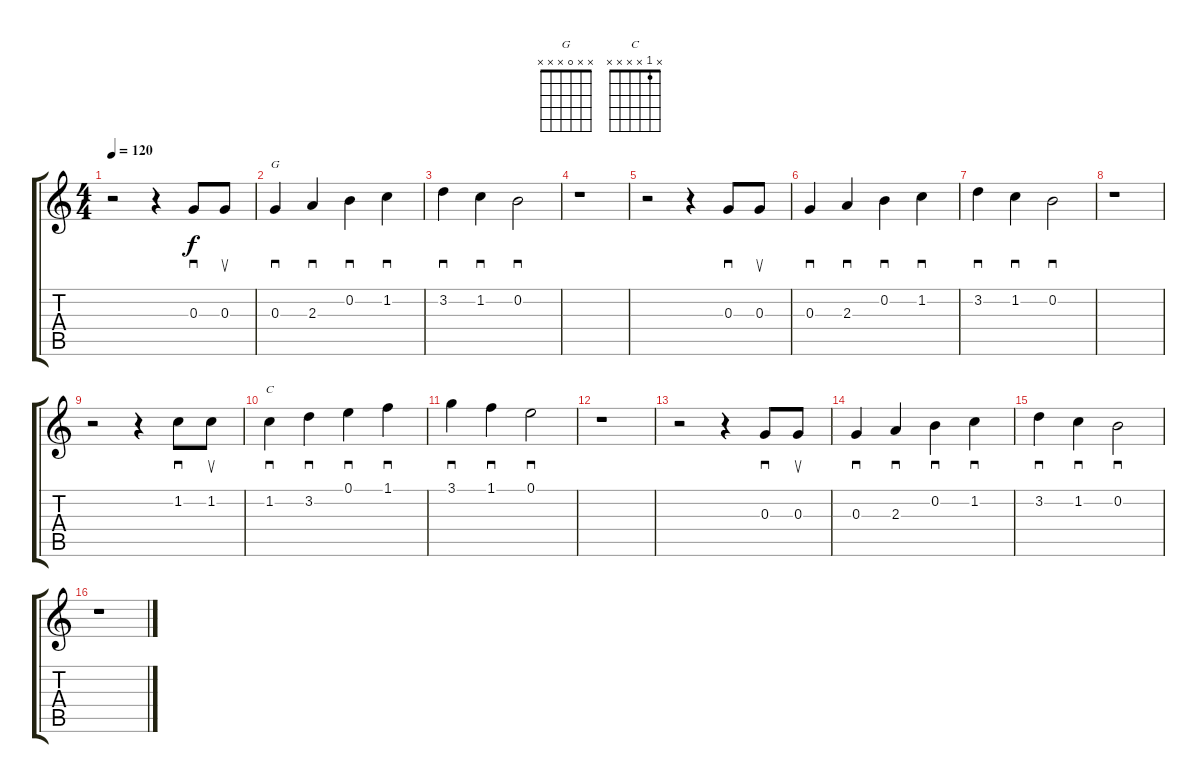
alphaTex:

\track "" {instrument acousticguitarsteel}
\staff {score tabs}
\tuning (E4 B3 G3 D3 A2 E2) {hide}
\chord ("G" x x 0 x x x)
\chord ("C" x 1 x x x x)
\ts (4 4)
\tempo 120
\clef g2
\ks c
r.2{dy f instrument acousticguitarsteel} r.4 0.3.8{sd} 0.3.8{su} |
0.3.4{sd ch "G"} 2.3.4{sd} 0.2.4{sd} 1.2.4{sd} |
3.2.4{sd} 1.2.4{sd} 0.2.2{sd} |
r.1 |
r.2 r.4 0.3.8{sd} 0.3.8{su} |
0.3.4{sd} 2.3.4{sd} 0.2.4{sd} 1.2.4{sd} |
3.2.4{sd} 1.2.4{sd} 0.2.2{sd} |
r.1 |
r.2 r.4 1.2.8{sd} 1.2.8{su} |
1.2.4{sd ch "C"} 3.2.4{sd} 0.1.4{sd} 1.1.4{sd} |
3.1.4{sd} 1.1.4{sd} 0.1.2{sd} |
r.1 |
r.2 r.4 0.3.8{sd} 0.3.8{su} |
0.3.4{sd} 2.3.4{sd} 0.2.4{sd} 1.2.4{sd} |
3.2.4{sd} 1.2.4{sd} 0.2.2{sd} |
r.1
